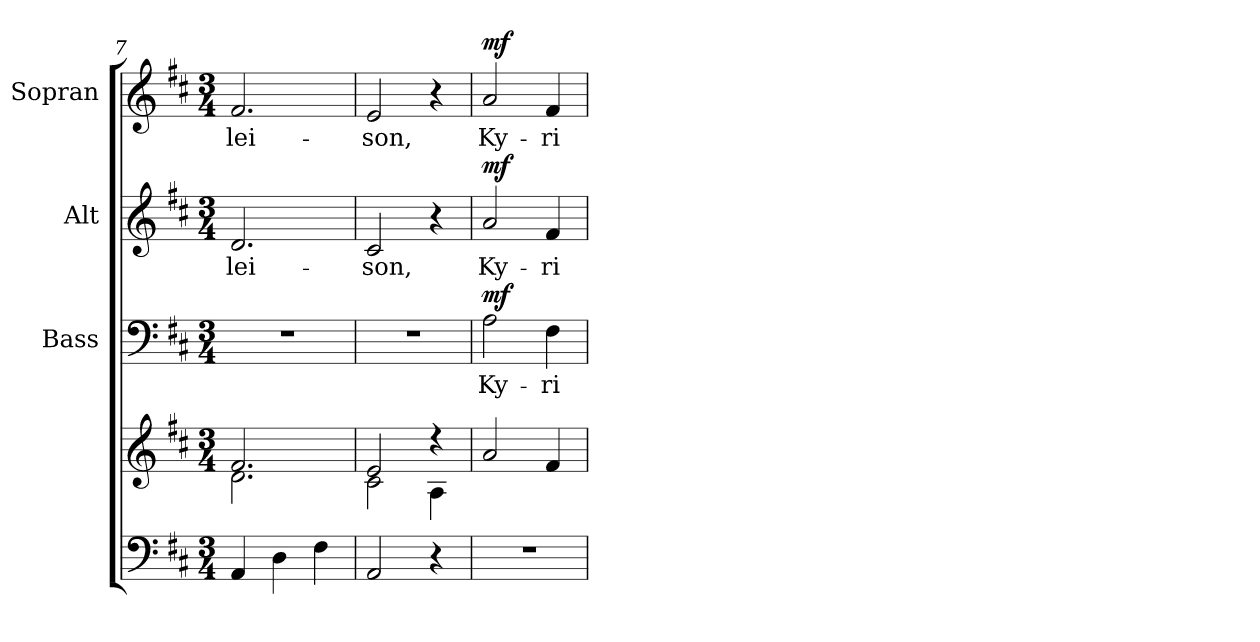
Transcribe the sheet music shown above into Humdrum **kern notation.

**kern	**kern	**kern	**text	**dynam	**kern	**text	**dynam	**kern	**text	**dynam
*part4	*part4	*part3	*part3	*part3	*part2	*part2	*part2	*part1	*part1	*part1
*staff5	*staff4	*staff3	*staff3	*staff3	*staff2	*staff2	*staff2	*staff1	*staff1	*staff1
*	*	*I"Bass	*	*	*I"Alt	*	*	*I"Sopran	*	*
*	*	*I'B.	*	*	*I'A.	*	*	*I'S.	*	*
*clefF4	*clefG2	*clefF4	*	*	*clefG2	*	*	*clefG2	*	*
*k[f#c#]	*k[f#c#]	*k[f#c#]	*	*	*k[f#c#]	*	*	*k[f#c#]	*	*
*D:	*D:	*D:	*	*	*D:	*	*	*D:	*	*
*M3/4	*M3/4	*M3/4	*	*	*M3/4	*	*	*M3/4	*	*
=7	=7	=7	=7	=7	=7	=7	=7	=7	=7	=7
*	*^	*	*	*	*	*	*	*	*	*
!	!	!	!	!	!	!	!LO:LY:b	!	!	!LO:LY:b	!
4AA/	2.f#/	2.d\	2.r	.	.	2.d/	-lei-	.	2.f#/	-lei-	.
4D\	.	.	.	.	.	.	.	.	.	.	.
4F#\	.	.	.	.	.	.	.	.	.	.	.
=8	=8	=8	=8	=8	=8	=8	=8	=8	=8	=8	=8
!	!	!	!	!	!	!	!LO:LY:b	!	!	!LO:LY:b	!
2AA/	2e/	2c#\	2.r	.	.	2c#/	-son,	.	2e/	-son,	.
4r	4r	4A\	.	.	.	4r	.	.	4r	.	.
=9	=9	=9	=9	=9	=9	=9	=9	=9	=9	=9	=9
!	!	!	!	!LO:LY:b	!LO:DY:a	!	!LO:LY:b	!LO:DY:a	!	!LO:LY:b	!LO:DY:a
*	*v	*v	*	*	*	*	*	*	*	*	*
2.r	2a/	2A\	Ky-	mf	2a/	Ky-	mf	2a/	Ky-	mf
!	!	!	!LO:LY:b	!	!	!LO:LY:b	!	!	!LO:LY:b	!
.	4f#/	4F#\	-ri-	.	4f#/	-ri-	.	4f#/	-ri-	.
=	=	=	=	=	=	=	=	=	=	=
*-	*-	*-	*-	*-	*-	*-	*-	*-	*-	*-
